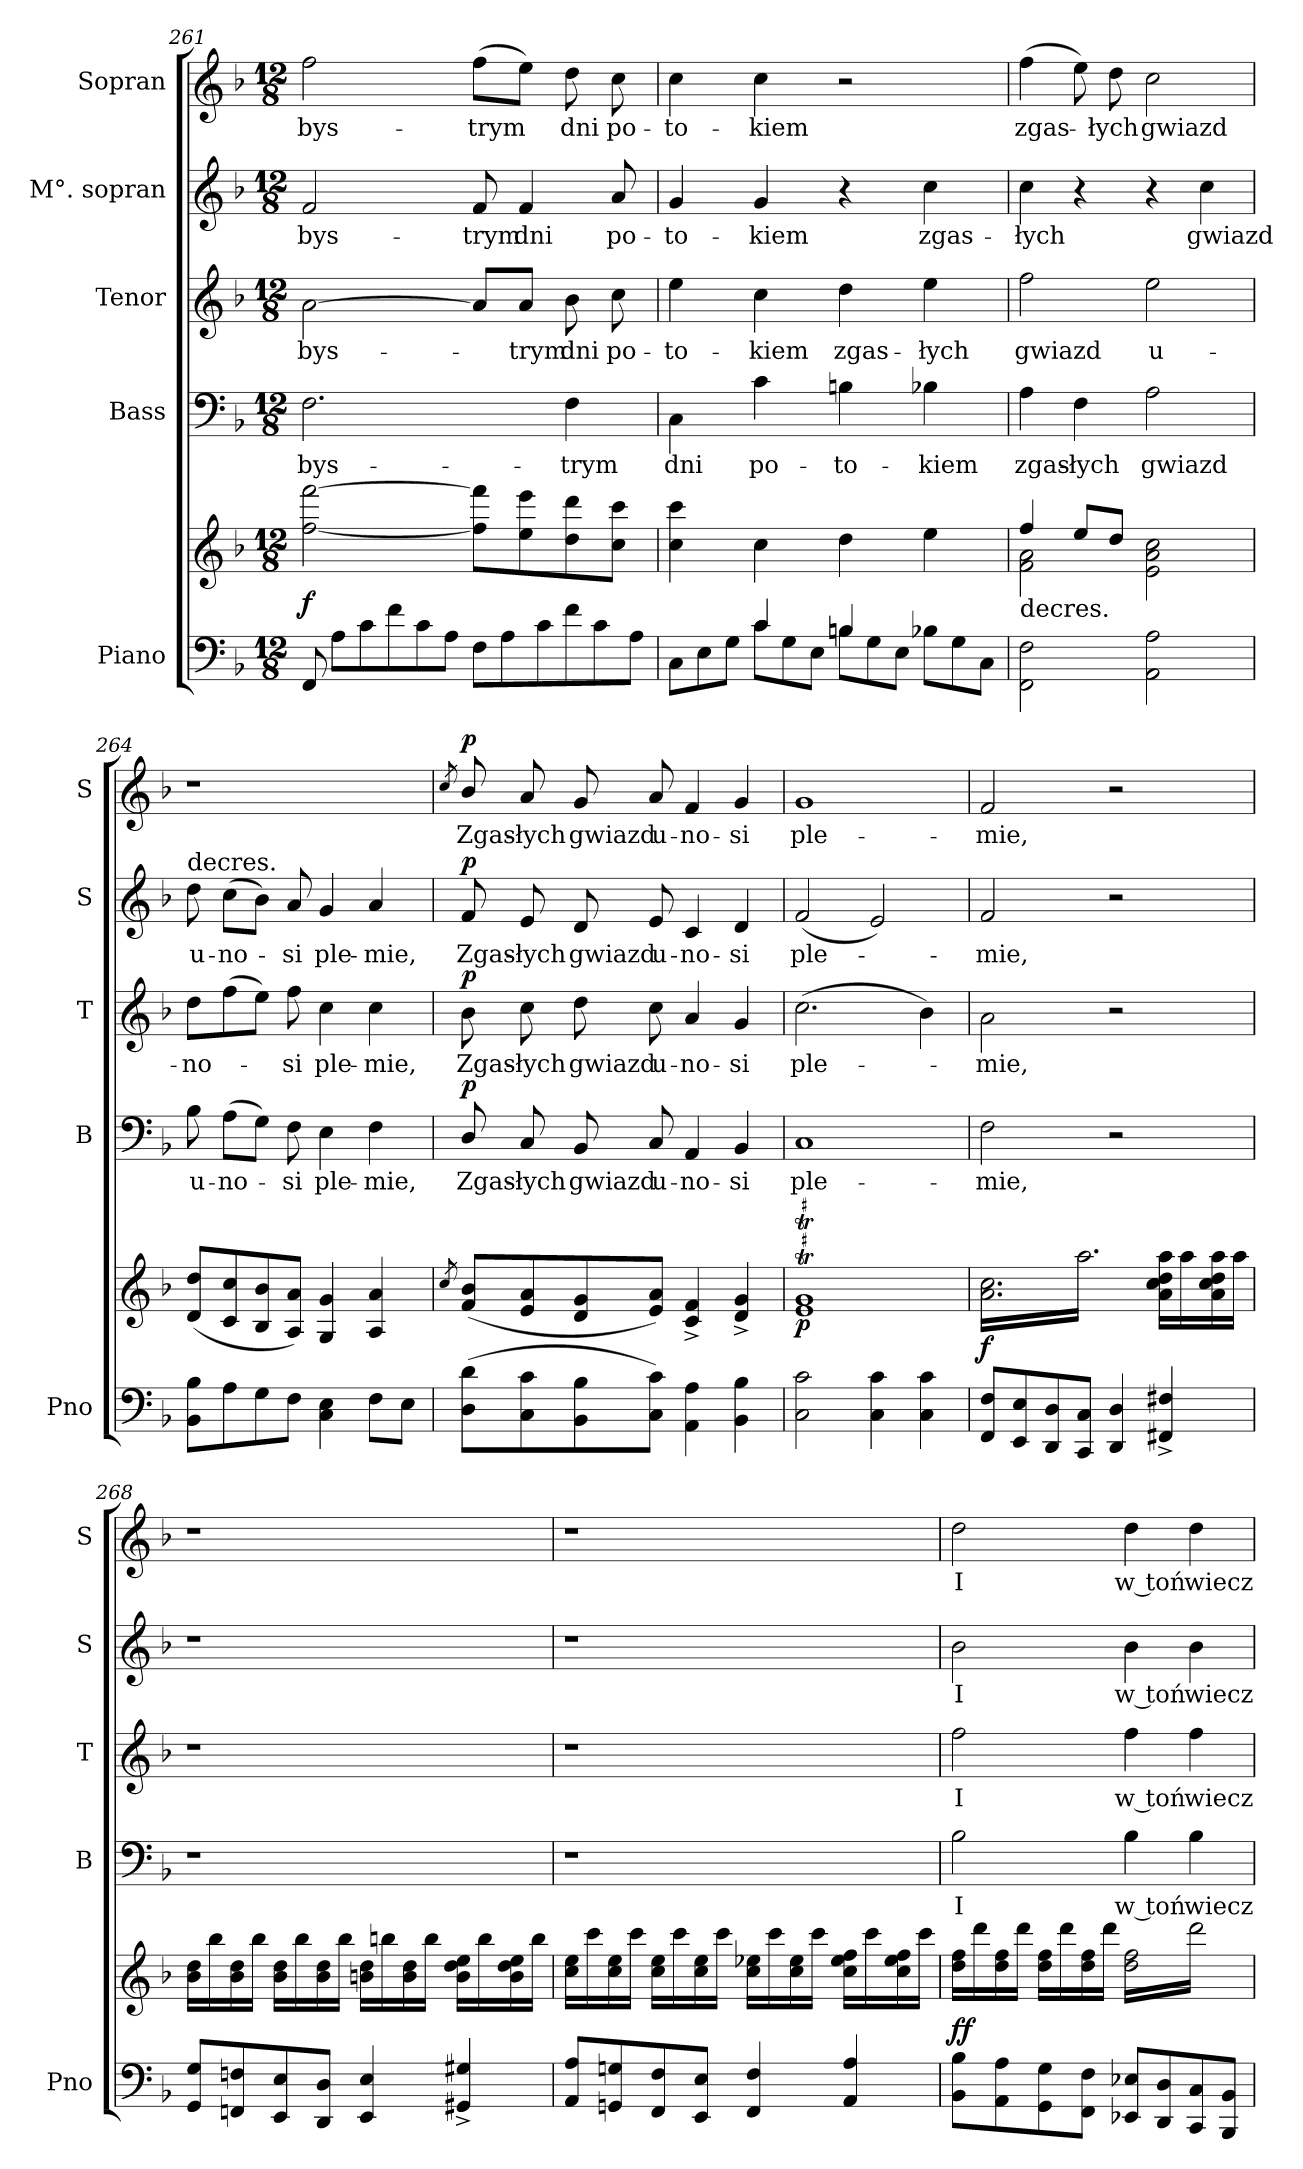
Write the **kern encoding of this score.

**kern	**kern	**dynam	**kern	**text	**dynam	**kern	**text	**dynam	**kern	**text	**dynam	**kern	**text	**dynam
*part5	*part5	*part5	*part4	*part4	*part4	*part3	*part3	*part3	*part2	*part2	*part2	*part1	*part1	*part1
*staff6	*staff5	*staff5/6	*staff4	*staff4	*staff4	*staff3	*staff3	*staff3	*staff2	*staff2	*staff2	*staff1	*staff1	*staff1
*I"Piano	*	*	*I"Bass	*	*	*I"Tenor	*	*	*I"M°. sopran	*	*	*I"Sopran	*	*
*I'Pno	*	*	*I'B	*	*	*I'T	*	*	*I'S	*	*	*I'S	*	*
*clefF4	*clefG2	*	*clefF4	*	*	*clefG2	*	*	*clefG2	*	*	*clefG2	*	*
*	*	*	*	*	*	*ITrd8c12	*	*	*	*	*	*	*	*
*k[b-]	*k[b-]	*	*k[b-]	*	*	*k[b-]	*	*	*k[b-]	*	*	*k[b-]	*	*
*d:	*d:	*	*d:	*	*	*d:	*	*	*d:	*	*	*d:	*	*
*M12/8	*M12/8	*	*M12/8	*	*	*M12/8	*	*	*M12/8	*	*	*M12/8	*	*
*Xtuplet	*	*	*	*	*	*	*	*	*	*	*	*	*	*
=261	=261	=261	=261	=261	=261	=261	=261	=261	=261	=261	=261	=261	=261	=261
12FF/	[2ff\ [2fff\	f	2.F\	bys-	.	[2A\	bys-	.	2f/	bys-	.	2ff\	bys-	.
12A\L	.	.	.	.	.	.	.	.	.	.	.	.	.	.
12c\	.	.	.	.	.	.	.	.	.	.	.	.	.	.
12f\	.	.	.	.	.	.	.	.	.	.	.	.	.	.
12c\	.	.	.	.	.	.	.	.	.	.	.	.	.	.
12A\J	.	.	.	.	.	.	.	.	.	.	.	.	.	.
12F\L	8ff]\ 8fff]\L	.	.	.	.	8A/L]	.	.	8f/	-trym	.	(8ff\L	-trym	.
12A\	.	.	.	.	.	.	.	.	.	.	.	.	.	.
.	8ee\ 8eee\	.	.	.	.	8A/J	-trym	.	4f/	dni	.	8ee\J)	.	.
12c\	.	.	.	.	.	.	.	.	.	.	.	.	.	.
12f\	8dd\ 8ddd\	.	4F\	-trym	.	8B-\	dni	.	.	.	.	8dd\	dni	.
12c\	.	.	.	.	.	.	.	.	.	.	.	.	.	.
.	8cc\ 8ccc\J	.	.	.	.	8c\	po-	.	8a/	po-	.	8cc\	po-	.
12A\J	.	.	.	.	.	.	.	.	.	.	.	.	.	.
=262	=262	=262	=262	=262	=262	=262	=262	=262	=262	=262	=262	=262	=262	=262
*^	*	*	*	*	*	*	*	*	*	*	*	*	*	*
12C\L	4ryy	4cc\ 4ccc\	.	4C\	dni	.	4e\	-to-	.	4g/	-to-	.	4cc\	-to-	.
12E\	.	.	.	.	.	.	.	.	.	.	.	.	.	.	.
12G\J	.	.	.	.	.	.	.	.	.	.	.	.	.	.	.
4c/	12c\L	4cc\	.	4c\	po-	.	4c\	-kiem	.	4g/	-kiem	.	4cc\	-kiem	.
.	12G\	.	.	.	.	.	.	.	.	.	.	.	.	.	.
.	12E\J	.	.	.	.	.	.	.	.	.	.	.	.	.	.
4Bn/	12Bn\L	4dd\	.	4Bn\	-to-	.	4d\	zgas-	.	4r	.	.	2r	.	.
.	12G\	.	.	.	.	.	.	.	.	.	.	.	.	.	.
.	12E\J	.	.	.	.	.	.	.	.	.	.	.	.	.	.
4ryy	12B-X\L	4ee\	.	4B-X\	-kiem	.	4e\	-łych	.	4cc\	zgas-	.	.	.	.
.	12G\	.	.	.	.	.	.	.	.	.	.	.	.	.	.
.	12C\J	.	.	.	.	.	.	.	.	.	.	.	.	.	.
=263	=263	=263	=263	=263	=263	=263	=263	=263	=263	=263	=263	=263	=263	=263	=263
*	*	*^	*	*	*	*	*	*	*	*	*	*	*	*	*
!	!	!LO:TX:b:t=decres.	!	!	!	!	!	!	!	!	!	!	!	!	!	!
*v	*v	*	*	*	*	*	*	*	*	*	*	*	*	*	*	*
2FF\ 2F\	4ff/	2f\ 2a\	.	4A\	zgas-	.	2f\	gwiazd	.	4cc\	-łych	.	(4ff\	zgas-	.
.	8ee/L	.	.	4F\	-łych	.	.	.	.	4r	.	.	8ee\)	.	.
.	8dd/J	.	.	.	.	.	.	.	.	.	.	.	8dd\	-łych	.
2AA\ 2A\	2e\ 2a\ 2cc\	2ryy	.	2A\	gwiazd	.	2e\	u-	.	4r	.	.	2cc\	gwiazd	.
.	.	.	.	.	.	.	.	.	.	4cc\	gwiazd	.	.	.	.
*	*v	*v	*	*	*	*	*	*	*	*	*	*	*	*	*
=264	=264	=264	=264	=264	=264	=264	=264	=264	=264	=264	=264	=264	=264	=264
!	!	!	!	!	!	!	!	!	!LO:TX:a:t=decres.	!	!	!	!	!
8BB-\ 8B-\L	(8d/ 8dd/L	.	8B-\	u-	.	8d\L	-no-	.	8dd\	u-	.	1r	.	.
8A\	8c/ 8cc/	.	(8A\L	-no-	.	(8f\	.	.	(8cc\L	-no-	.	.	.	.
8G\	8B-/ 8b-/	.	8G\J)	.	.	8e\J)	.	.	8b-\J)	.	.	.	.	.
8F\J	8A/ 8a/J)	.	8F\	-si	.	8f\	-si	.	8a/	-si	.	.	.	.
4C\ 4E\	4G/ 4g/	.	4E\	ple-	.	4c\	ple-	.	4g/	ple-	.	.	.	.
8F\L	4A/ 4a/	.	4F\	-mie,	.	4c\	-mie,	.	4a/	-mie,	.	.	.	.
8E\J	.	.	.	.	.	.	.	.	.	.	.	.	.	.
=265	=265	=265	=265	=265	=265	=265	=265	=265	=265	=265	=265	=265	=265	=265
.	8qcc/	.	.	.	.	.	.	.	.	.	.	8qcc/	.	.
!	!	!	!	!	!LO:DY:a	!	!	!LO:DY:a	!	!	!LO:DY:a	!	!	!LO:DY:a
(8D\ 8d\L	(8f/ 8b-/L	.	8D/	Zgas-	p	8B-\	Zgas-	p	8f/	Zgas-	p	8b-/	Zgas-	p
8C\ 8c\	8e/ 8a/	.	8C/	-łych	.	8c\	-łych	.	8e/	-łych	.	8a/	-łych	.
8BB-\ 8B-\	8d/ 8g/	.	8BB-/	gwiazd	.	8d\	gwiazd	.	8d/	gwiazd	.	8g/	gwiazd	.
8C\ 8c\J)	8e/ 8a/J)	.	8C/	u-	.	8c\	u-	.	8e/	u-	.	8a/	u-	.
4AA\ 4A\	4c^/ 4f^/	.	4AA/	-no-	.	4A/	-no-	.	4c/	-no-	.	4f/	-no-	.
4BB-\ 4B-\	4d^/ 4g^/	.	4BB-/	-si	.	4G/	-si	.	4d/	-si	.	4g/	-si	.
=266	=266	=266	=266	=266	=266	=266	=266	=266	=266	=266	=266	=266	=266	=266
!	!	!LO:DY:b	!	!	!	!	!	!	!	!	!	!	!	!
2C\ 2c\	1eT 1gT	p	1C	ple-	.	(2.c\	ple-	.	(2f/	ple-	.	1g	ple-	.
4C\ 4c\	.	.	.	.	.	.	.	.	2e/)	.	.	.	.	.
4C\ 4c\	.	.	.	.	.	4B-\)	.	.	.	.	.	.	.	.
=267	=267	=267	=267	=267	=267	=267	=267	=267	=267	=267	=267	=267	=267	=267
!	!	!LO:DY:b	!	!	!	!	!	!	!	!	!	!	!	!
*	*tremolo	*	*	*	*	*	*	*	*	*	*	*	*	*
8FF/ 8F/L	16a\ 16cc\LL	f	2F\	-mie,	.	2A\	-mie,	.	2f/	-mie,	.	2f/	-mie,	.
.	16aa\	.	.	.	.	.	.	.	.	.	.	.	.	.
8EE/ 8E/	16a\ 16cc\	.	.	.	.	.	.	.	.	.	.	.	.	.
.	16aa\	.	.	.	.	.	.	.	.	.	.	.	.	.
8DD/ 8D/	16a\ 16cc\	.	.	.	.	.	.	.	.	.	.	.	.	.
.	16aa\	.	.	.	.	.	.	.	.	.	.	.	.	.
8CC/ 8C/J	16a\ 16cc\	.	.	.	.	.	.	.	.	.	.	.	.	.
.	16aa\	.	.	.	.	.	.	.	.	.	.	.	.	.
4DD/ 4D/	16a\ 16cc\	.	2r	.	.	2r	.	.	2r	.	.	2r	.	.
.	16aa\	.	.	.	.	.	.	.	.	.	.	.	.	.
.	16a\ 16cc\	.	.	.	.	.	.	.	.	.	.	.	.	.
.	16aa\JJ	.	.	.	.	.	.	.	.	.	.	.	.	.
*	*Xtremolo	*	*	*	*	*	*	*	*	*	*	*	*	*
4FF#X^>/ 4F#X^>/	16a\ 16cc\ 16dd\ 16aa\LL	.	.	.	.	.	.	.	.	.	.	.	.	.
.	16aa\	.	.	.	.	.	.	.	.	.	.	.	.	.
.	16a\ 16cc\ 16dd\ 16aa\	.	.	.	.	.	.	.	.	.	.	.	.	.
.	16aa\JJ	.	.	.	.	.	.	.	.	.	.	.	.	.
=268	=268	=268	=268	=268	=268	=268	=268	=268	=268	=268	=268	=268	=268	=268
8GG/ 8G/L	16b-\ 16dd\LL	.	1r	.	.	1r	.	.	1r	.	.	1r	.	.
.	16bb-\	.	.	.	.	.	.	.	.	.	.	.	.	.
8FFn/ 8Fn/	16b-\ 16dd\	.	.	.	.	.	.	.	.	.	.	.	.	.
.	16bb-\JJ	.	.	.	.	.	.	.	.	.	.	.	.	.
8EE/ 8E/	16b-\ 16dd\LL	.	.	.	.	.	.	.	.	.	.	.	.	.
.	16bb-\	.	.	.	.	.	.	.	.	.	.	.	.	.
8DD/ 8D/J	16b-\ 16dd\	.	.	.	.	.	.	.	.	.	.	.	.	.
.	16bb-\JJ	.	.	.	.	.	.	.	.	.	.	.	.	.
4EE/ 4E/	16bn\ 16dd\LL	.	.	.	.	.	.	.	.	.	.	.	.	.
.	16bbn\	.	.	.	.	.	.	.	.	.	.	.	.	.
.	16b\ 16dd\	.	.	.	.	.	.	.	.	.	.	.	.	.
.	16bb\JJ	.	.	.	.	.	.	.	.	.	.	.	.	.
4GG#X^>/ 4G#X^>/	16b\ 16dd\ 16ee\LL	.	.	.	.	.	.	.	.	.	.	.	.	.
.	16bb\	.	.	.	.	.	.	.	.	.	.	.	.	.
.	16b\ 16dd\ 16ee\	.	.	.	.	.	.	.	.	.	.	.	.	.
.	16bb\JJ	.	.	.	.	.	.	.	.	.	.	.	.	.
=269	=269	=269	=269	=269	=269	=269	=269	=269	=269	=269	=269	=269	=269	=269
8AA/ 8A/L	16cc\ 16ee\LL	.	1r	.	.	1r	.	.	1r	.	.	1r	.	.
.	16ccc\	.	.	.	.	.	.	.	.	.	.	.	.	.
8GGn/ 8Gn/	16cc\ 16ee\	.	.	.	.	.	.	.	.	.	.	.	.	.
.	16ccc\JJ	.	.	.	.	.	.	.	.	.	.	.	.	.
8FF/ 8F/	16cc\ 16ee\LL	.	.	.	.	.	.	.	.	.	.	.	.	.
.	16ccc\	.	.	.	.	.	.	.	.	.	.	.	.	.
8EE/ 8E/J	16cc\ 16ee\	.	.	.	.	.	.	.	.	.	.	.	.	.
.	16ccc\JJ	.	.	.	.	.	.	.	.	.	.	.	.	.
4FF/ 4F/	16cc\ 16ee-X\LL	.	.	.	.	.	.	.	.	.	.	.	.	.
.	16ccc\	.	.	.	.	.	.	.	.	.	.	.	.	.
.	16cc\ 16ee-\	.	.	.	.	.	.	.	.	.	.	.	.	.
.	16ccc\JJ	.	.	.	.	.	.	.	.	.	.	.	.	.
4AA/ 4A/	16cc\ 16ee-\ 16ff\LL	.	.	.	.	.	.	.	.	.	.	.	.	.
.	16ccc\	.	.	.	.	.	.	.	.	.	.	.	.	.
.	16cc\ 16ee-\ 16ff\	.	.	.	.	.	.	.	.	.	.	.	.	.
.	16ccc\JJ	.	.	.	.	.	.	.	.	.	.	.	.	.
=270	=270	=270	=270	=270	=270	=270	=270	=270	=270	=270	=270	=270	=270	=270
8BB-\ 8B-\L	16dd\ 16ff\LL	ff	2B-\	I	.	2f\	I	.	2b-\	I	.	2dd\	I	.
.	16ddd\	.	.	.	.	.	.	.	.	.	.	.	.	.
8AA\ 8A\	16dd\ 16ff\	.	.	.	.	.	.	.	.	.	.	.	.	.
.	16ddd\JJ	.	.	.	.	.	.	.	.	.	.	.	.	.
8GG\ 8G\	16dd\ 16ff\LL	.	.	.	.	.	.	.	.	.	.	.	.	.
.	16ddd\	.	.	.	.	.	.	.	.	.	.	.	.	.
8FF\ 8F\J	16dd\ 16ff\	.	.	.	.	.	.	.	.	.	.	.	.	.
.	16ddd\JJ	.	.	.	.	.	.	.	.	.	.	.	.	.
*	*tremolo	*	*	*	*	*	*	*	*	*	*	*	*	*
8EE-X/ 8E-X/L	16dd\ 16ff\LL	.	4B-\	w toń	.	4f\	w toń	.	4b-\	w toń	.	4dd\	w toń	.
.	16ddd\	.	.	.	.	.	.	.	.	.	.	.	.	.
8DD/ 8D/	16dd\ 16ff\	.	.	.	.	.	.	.	.	.	.	.	.	.
.	16ddd\	.	.	.	.	.	.	.	.	.	.	.	.	.
8CC/ 8C/	16dd\ 16ff\	.	4B-\	wiecz-	.	4f\	wiecz-	.	4b-\	wiecz-	.	4dd\	wiecz-	.
.	16ddd\	.	.	.	.	.	.	.	.	.	.	.	.	.
8BBB-/ 8BB-/J	16dd\ 16ff\	.	.	.	.	.	.	.	.	.	.	.	.	.
.	16ddd\JJ	.	.	.	.	.	.	.	.	.	.	.	.	.
*	*Xtremolo	*	*	*	*	*	*	*	*	*	*	*	*	*
.	.	.	.	.	.	.	.	.	.	.	.	.	.	.
.	.	.	.	.	.	.	.	.	.	.	.	.	.	.
.	.	.	.	.	.	.	.	.	.	.	.	.	.	.
.	.	.	.	.	.	.	.	.	.	.	.	.	.	.
=	=	=	=	=	=	=	=	=	=	=	=	=	=	=
*-	*-	*-	*-	*-	*-	*-	*-	*-	*-	*-	*-	*-	*-	*-
